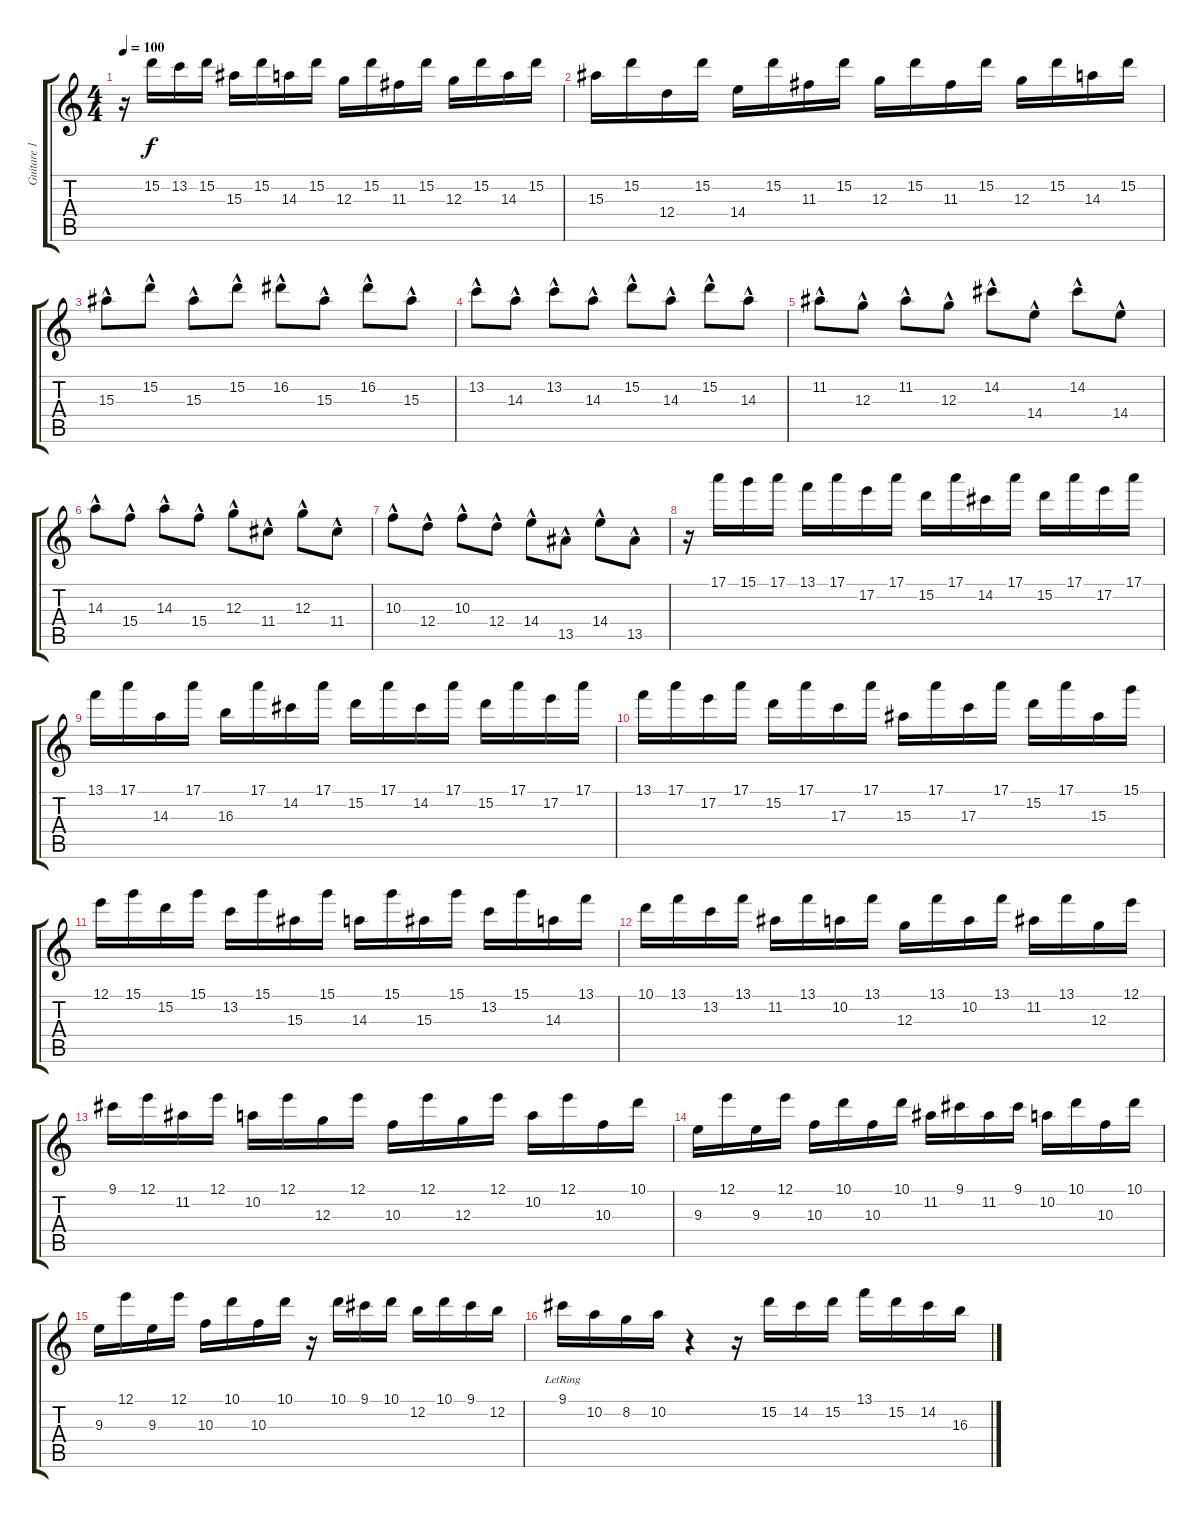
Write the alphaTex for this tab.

\track ("Guitare 1" "Guitare 1") {instrument overdrivenguitar}
\staff {score tabs}
\tuning (E4 B3 G3 D3 A2 E2) {hide}
\ts (4 4)
\tempo 100
\clef g2
\ks c
r.16{dy f} 15.2.16 13.2.16 15.2.16 15.3.16 15.2.16 14.3.16 15.2.16 12.3.16 15.2.16 11.3.16 15.2.16 12.3.16 15.2.16 14.3.16 15.2.16 |
15.3.16 15.2.16 12.4.16 15.2.16 14.4.16 15.2.16 11.3.16 15.2.16 12.3.16 15.2.16 11.3.16 15.2.16 12.3.16 15.2.16 14.3.16 15.2.16 |
15.3{hac}.8 15.2{hac}.8 15.3{hac}.8 15.2{hac}.8 16.2{hac}.8 15.3{hac}.8 16.2{hac}.8 15.3{hac}.8 |
13.2{hac}.8 14.3{hac}.8 13.2{hac}.8 14.3{hac}.8 15.2{hac}.8 14.3{hac}.8 15.2{hac}.8 14.3{hac}.8 |
11.2{hac}.8 12.3{hac}.8 11.2{hac}.8 12.3{hac}.8 14.2{hac}.8 14.4{hac}.8 14.2{hac}.8 14.4{hac}.8 |
14.3{hac}.8 15.4{hac}.8 14.3{hac}.8 15.4{hac}.8 12.3{hac}.8 11.4{hac}.8 12.3{hac}.8 11.4{hac}.8 |
10.3{hac}.8 12.4{hac}.8 10.3{hac}.8 12.4{hac}.8 14.4{hac}.8 13.5{hac}.8 14.4{hac}.8 13.5{hac}.8 |
r.16 17.1.16 15.1.16 17.1.16 13.1.16 17.1.16 17.2.16 17.1.16 15.2.16 17.1.16 14.2.16 17.1.16 15.2.16 17.1.16 17.2.16 17.1.16 |
13.1.16 17.1.16 14.3.16 17.1.16 16.3.16 17.1.16 14.2.16 17.1.16 15.2.16 17.1.16 14.2.16 17.1.16 15.2.16 17.1.16 17.2.16 17.1.16 |
13.1.16 17.1.16 17.2.16 17.1.16 15.2.16 17.1.16 17.3.16 17.1.16 15.3.16 17.1.16 17.3.16 17.1.16 15.2.16 17.1.16 15.3.16 15.1.16 |
12.1.16 15.1.16 15.2.16 15.1.16 13.2.16 15.1.16 15.3.16 15.1.16 14.3.16 15.1.16 15.3.16 15.1.16 13.2.16 15.1.16 14.3.16 13.1.16 |
10.1.16 13.1.16 13.2.16 13.1.16 11.2.16 13.1.16 10.2.16 13.1.16 12.3.16 13.1.16 10.2.16 13.1.16 11.2.16 13.1.16 12.3.16 12.1.16 |
9.1.16 12.1.16 11.2.16 12.1.16 10.2.16 12.1.16 12.3.16 12.1.16 10.3.16 12.1.16 12.3.16 12.1.16 10.2.16 12.1.16 10.3.16 10.1.16 |
9.3.16 12.1.16 9.3.16 12.1.16 10.3.16 10.1.16 10.3.16 10.1.16 11.2.16 9.1.16 11.2.16 9.1.16 10.2.16 10.1.16 10.3.16 10.1.16 |
9.3.16 12.1.16 9.3.16 12.1.16 10.3.16 10.1.16 10.3.16 10.1.16 r.16 10.1.16 9.1.16 10.1.16 12.2.16 10.1.16 9.1.16 12.2.16 |
9.1{lr}.16 10.2.16 8.2.16 10.2.16 r.4 r.16 15.2.16 14.2.16 15.2.16 13.1.16 15.2.16 14.2.16 16.3.16
